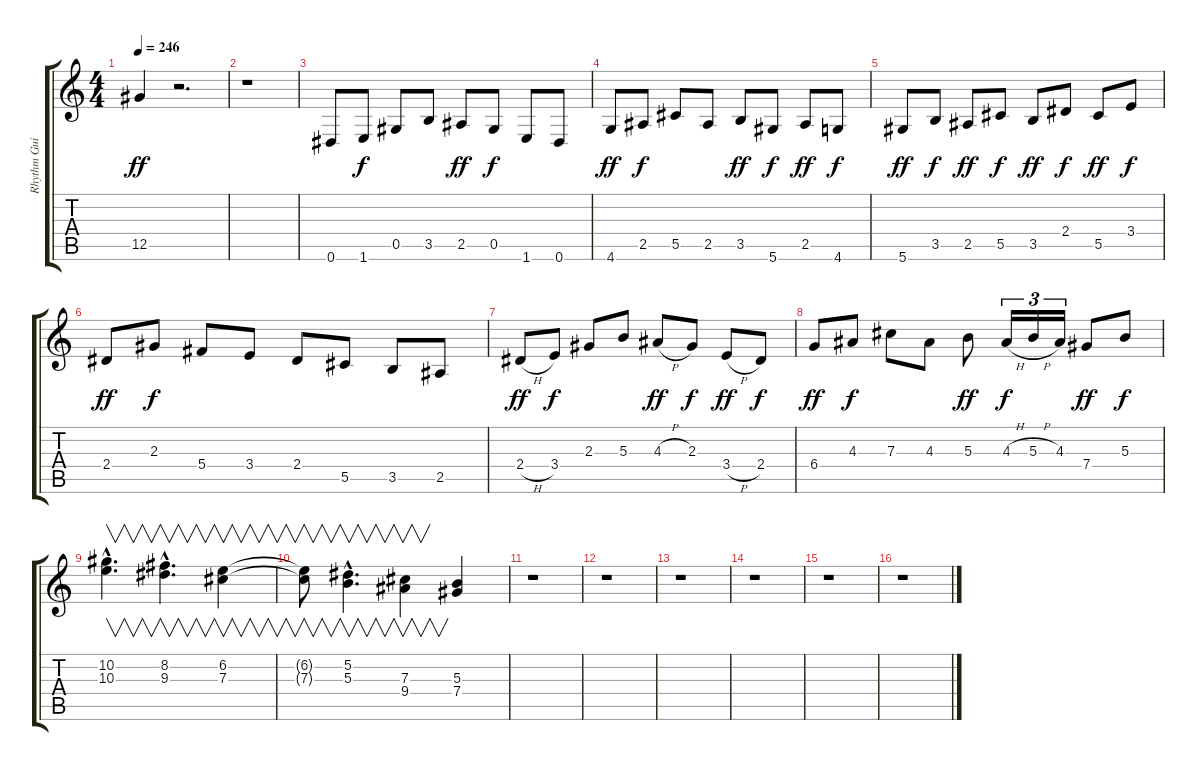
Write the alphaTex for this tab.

\track ("Rhythm Guitar" "Rhythm Gui") {instrument overdrivenguitar}
\staff {score tabs}
\tuning (Eb4 Bb3 Gb3 Db3 Ab2 Eb2) {hide}
\ts (4 4)
\tempo 246
\clef g2
\ks c
12.5.4{dy ff} r.2{d} |
r.1 |
0.6.8 1.6.8{dy f} 0.5.8 3.5.8 2.5.8{dy ff} 0.5.8{dy f} 1.6.8 0.6.8 |
4.6.8{dy ff} 2.5.8{dy f} 5.5.8 2.5.8 3.5.8{dy ff} 5.6.8{dy f} 2.5.8{dy ff} 4.6.8{dy f} |
5.6.8{dy ff} 3.5.8{dy f} 2.5.8{dy ff} 5.5.8{dy f} 3.5.8{dy ff} 2.4.8{dy f} 5.5.8{dy ff} 3.4.8{dy f} |
2.4.8{dy ff} 2.3.8{dy f} 5.4.8 3.4.8 2.4.8 5.5.8 3.5.8 2.5.8 |
2.4{h}.8{dy ff} 3.4.8{dy f} 2.3.8 5.3.8 4.3{h}.8{dy ff} 2.3.8{dy f} 3.4{h}.8{dy ff} 2.4.8{dy f} |
6.4.8{dy ff} 4.3.8{dy f} 7.3.8 4.3.8 5.3.8{dy ff} 4.3{h}.16{tu (3 2) dy f} 5.3{h}.16{tu (3 2)} 4.3.16{tu (3 2)} 7.4.8{dy ff} 5.3.8{dy f} |
(10.2{hac} 10.3{hac}).4{v d} (8.2{hac} 9.3{hac}).4{v d} (6.2 7.3).4{v} |
(6.2{t} 7.3{t}).8{v} (5.2{hac} 5.3{hac}).4{v d} (7.3 9.4).4{v} (5.3 7.4).4 |
r.1 |
r.1 |
r.1 |
r.1 |
r.1 |
r.1
